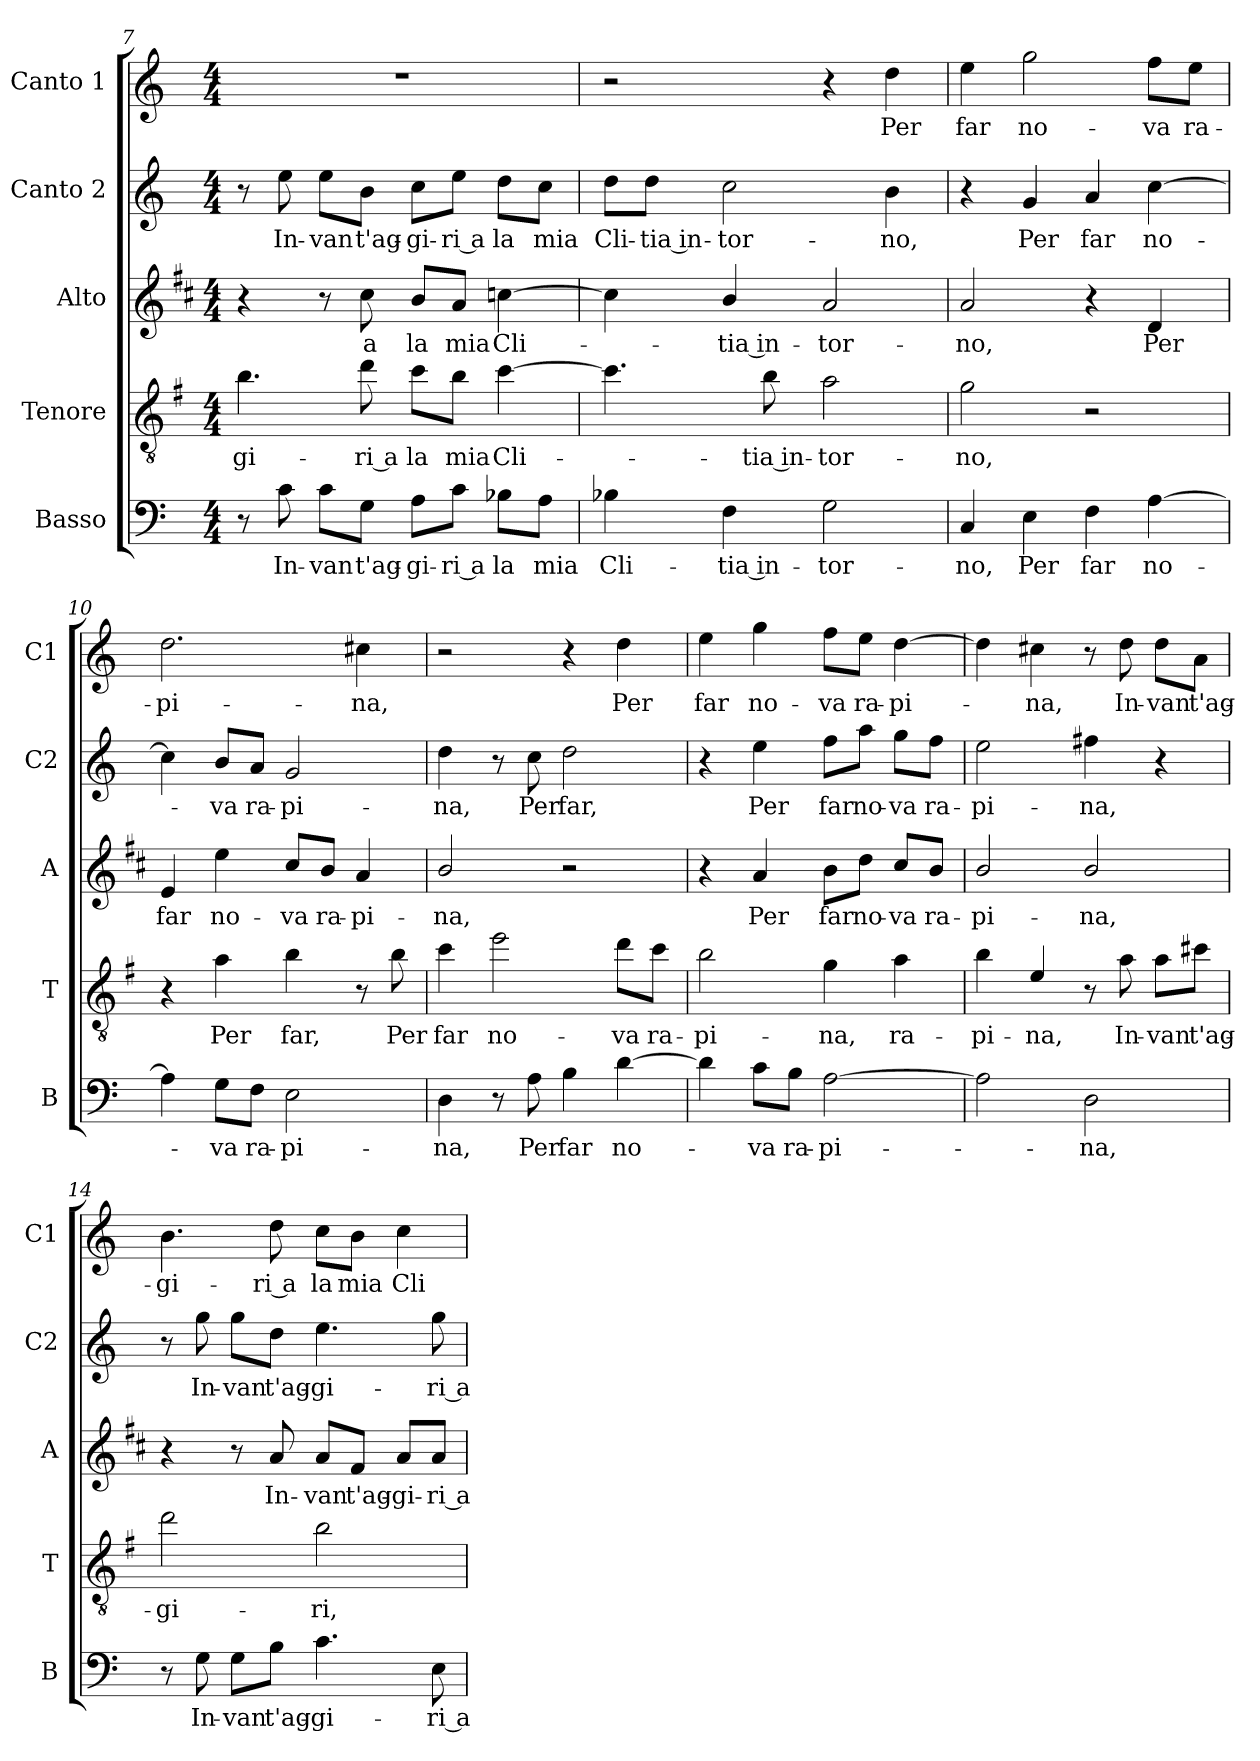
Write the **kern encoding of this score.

**kern	**text	**kern	**text	**kern	**text	**kern	**text	**kern	**text
*part5	*part5	*part4	*part4	*part3	*part3	*part2	*part2	*part1	*part1
*staff5	*staff5	*staff4	*staff4	*staff3	*staff3	*staff2	*staff2	*staff1	*staff1
*I"Basso	*	*I"Tenore	*	*I"Alto	*	*I"Canto 2	*	*I"Canto 1	*
*I'B	*	*I'T	*	*I'A	*	*I'C2	*	*I'C1	*
*clefF4	*	*clefGv2	*	*clefG2	*	*clefG2	*	*clefG2	*
*	*	*ITrd4c7	*	*ITrd1c2	*	*	*	*	*
*k[]	*	*k[]	*	*k[]	*	*k[]	*	*k[]	*
*C:	*	*C:	*	*C:	*	*C:	*	*C:	*
*M4/4	*	*M4/4	*	*M4/4	*	*M4/4	*	*M4/4	*
=7	=7	=7	=7	=7	=7	=7	=7	=7	=7
!	!	!	!LO:LY:b	!	!	!	!	!	!
8r	.	4.e\	-gi-	4r	.	8r	.	1r	.
!	!LO:LY:b	!	!	!	!	!	!LO:LY:b	!	!
8c\	In-	.	.	.	.	8ee\	In-	.	.
!	!LO:LY:b	!	!	!	!	!	!LO:LY:b	!	!
8c\L	-van	.	.	8r	.	8ee\L	-van	.	.
!	!LO:LY:b	!	!LO:LY:b	!	!LO:LY:b	!	!LO:LY:b	!	!
8G\J	t'ag-	8g\	-ri a	8b\	a	8b\J	t'ag-	.	.
!	!LO:LY:b	!	!LO:LY:b	!	!LO:LY:b	!	!LO:LY:b	!	!
8A\L	-gi-	8f\L	la	8a/L	la	8cc\L	-gi-	.	.
!	!LO:LY:b	!	!LO:LY:b	!	!LO:LY:b	!	!LO:LY:b	!	!
8c\J	-ri a	8e\J	mia	8g/J	mia	8ee\J	-ri a	.	.
!	!LO:LY:b	!	!LO:LY:b	!	!LO:LY:b	!	!LO:LY:b	!	!
8B-X\L	la	[4f\	Cli-	[4b-X\	Cli-	8dd\L	la	.	.
!	!LO:LY:b	!	!	!	!	!	!LO:LY:b	!	!
8A\J	mia	.	.	.	.	8cc\J	mia	.	.
=8	=8	=8	=8	=8	=8	=8	=8	=8	=8
!	!LO:LY:b	!	!	!	!	!	!LO:LY:b	!	!
4B-X\	Cli-	4.f\]	.	4b-\]	.	8dd\L	Cli-	2r	.
!	!	!	!	!	!	!	!LO:LY:b	!	!
.	.	.	.	.	.	8dd\J	-tia in-	.	.
!	!LO:LY:b	!	!	!	!LO:LY:b	!	!LO:LY:b	!	!
4F\	-tia in-	.	.	4a/	-tia in-	2cc\	-tor-	.	.
!	!	!	!LO:LY:b	!	!	!	!	!	!
.	.	8e\	-tia in-	.	.	.	.	.	.
!	!LO:LY:b	!	!LO:LY:b	!	!LO:LY:b	!	!	!	!
2G\	-tor-	2d\	-tor-	2g/	-tor-	.	.	4r	.
!	!	!	!	!	!	!	!LO:LY:b	!	!LO:LY:b
.	.	.	.	.	.	4b\	-no,	4dd\	Per
!!LO:PB:g=z
=9	=9	=9	=9	=9	=9	=9	=9	=9	=9
!	!LO:LY:b	!	!LO:LY:b	!	!LO:LY:b	!	!	!	!LO:LY:b
4C/	-no,	2c\	-no,	2g/	-no,	4r	.	4ee\	far
!	!LO:LY:b	!	!	!	!	!	!LO:LY:b	!	!LO:LY:b
4E\	Per	.	.	.	.	4g/	Per	2gg\	no-
!	!LO:LY:b	!	!	!	!	!	!LO:LY:b	!	!
4F\	far	2r	.	4r	.	4a/	far	.	.
!	!LO:LY:b	!	!	!	!LO:LY:b	!	!LO:LY:b	!	!LO:LY:b
[4A\	no-	.	.	4c/	Per	[4cc\	no-	8ff\L	-va
!	!	!	!	!	!	!	!	!	!LO:LY:b
.	.	.	.	.	.	.	.	8ee\J	ra-
=10	=10	=10	=10	=10	=10	=10	=10	=10	=10
!	!	!	!	!	!LO:LY:b	!	!	!	!LO:LY:b
4A\]	.	4r	.	4d/	far	4cc\]	.	2.dd\	-pi-
!	!LO:LY:b	!	!LO:LY:b	!	!LO:LY:b	!	!LO:LY:b	!	!
8G\L	-va	4d\	Per	4dd\	no-	8b/L	-va	.	.
!	!LO:LY:b	!	!	!	!	!	!LO:LY:b	!	!
8F\J	ra-	.	.	.	.	8a/J	ra-	.	.
!	!LO:LY:b	!	!LO:LY:b	!	!LO:LY:b	!	!LO:LY:b	!	!
2E\	-pi-	4e\	far,	8b/L	-va	2g/	-pi-	.	.
!	!	!	!	!	!LO:LY:b	!	!	!	!
.	.	.	.	8a/J	ra-	.	.	.	.
!	!	!	!	!	!LO:LY:b	!	!	!	!LO:LY:b
.	.	8r	.	4g/	-pi-	.	.	4cc#X\	-na,
!	!	!	!LO:LY:b	!	!	!	!	!	!
.	.	8e\	Per	.	.	.	.	.	.
=11	=11	=11	=11	=11	=11	=11	=11	=11	=11
!	!LO:LY:b	!	!LO:LY:b	!	!LO:LY:b	!	!LO:LY:b	!	!
4D\	-na,	4f\	far	2a/	-na,	4dd\	-na,	2r	.
!	!	!	!LO:LY:b	!	!	!	!	!	!
8r	.	2a\	no-	.	.	8r	.	.	.
!	!LO:LY:b	!	!	!	!	!	!LO:LY:b	!	!
8A\	Per	.	.	.	.	8cc\	Per	.	.
!	!LO:LY:b	!	!	!	!	!	!LO:LY:b	!	!
4B\	far	.	.	2r	.	2dd\	far,	4r	.
!	!LO:LY:b	!	!LO:LY:b	!	!	!	!	!	!LO:LY:b
[4d\	no-	8g\L	-va	.	.	.	.	4dd\	Per
!	!	!	!LO:LY:b	!	!	!	!	!	!
.	.	8f\J	ra-	.	.	.	.	.	.
=12	=12	=12	=12	=12	=12	=12	=12	=12	=12
!	!	!	!LO:LY:b	!	!	!	!	!	!LO:LY:b
4d\]	.	2e\	-pi-	4r	.	4r	.	4ee\	far
!	!LO:LY:b	!	!	!	!LO:LY:b	!	!LO:LY:b	!	!LO:LY:b
8c\L	-va	.	.	4g/	Per	4ee\	Per	4gg\	no-
!	!LO:LY:b	!	!	!	!	!	!	!	!
8B\J	ra-	.	.	.	.	.	.	.	.
!	!LO:LY:b	!	!LO:LY:b	!	!LO:LY:b	!	!LO:LY:b	!	!LO:LY:b
[2A\	-pi-	4c\	-na,	8a\L	far	8ff\L	far	8ff\L	-va
!	!	!	!	!	!LO:LY:b	!	!LO:LY:b	!	!LO:LY:b
.	.	.	.	8cc\J	no-	8aa\J	no-	8ee\J	ra-
!	!	!	!LO:LY:b	!	!LO:LY:b	!	!LO:LY:b	!	!LO:LY:b
.	.	4d\	ra-	8b/L	-va	8gg\L	-va	[4dd\	-pi-
!	!	!	!	!	!LO:LY:b	!	!LO:LY:b	!	!
.	.	.	.	8a/J	ra-	8ff\J	ra-	.	.
=13	=13	=13	=13	=13	=13	=13	=13	=13	=13
!	!	!	!LO:LY:b	!	!LO:LY:b	!	!LO:LY:b	!	!
2A\]	.	4e\	-pi-	2a/	-pi-	2ee\	-pi-	4dd\]	.
!	!	!	!LO:LY:b	!	!	!	!	!	!LO:LY:b
.	.	4A/	-na,	.	.	.	.	4cc#X\	-na,
!	!LO:LY:b	!	!	!	!LO:LY:b	!	!LO:LY:b	!	!
2D\	-na,	8r	.	2a/	-na,	4ff#X\	-na,	8r	.
!	!	!	!LO:LY:b	!	!	!	!	!	!LO:LY:b
.	.	8d\	In-	.	.	.	.	8dd\	In-
!	!	!	!LO:LY:b	!	!	!	!	!	!LO:LY:b
.	.	8d\L	-van	.	.	4r	.	8dd\L	-van
!	!	!	!LO:LY:b	!	!	!	!	!	!LO:LY:b
.	.	8f#X\J	t'ag-	.	.	.	.	8a\J	t'ag-
!!LO:LB:g=z
=14	=14	=14	=14	=14	=14	=14	=14	=14	=14
!	!	!	!LO:LY:b	!	!	!	!	!	!LO:LY:b
8r	.	2g\	-gi-	4r	.	8r	.	4.b\	-gi-
!	!LO:LY:b	!	!	!	!	!	!LO:LY:b	!	!
8G\	In-	.	.	.	.	8gg\	In-	.	.
!	!LO:LY:b	!	!	!	!	!	!LO:LY:b	!	!
8G\L	-van	.	.	8r	.	8gg\L	-van	.	.
!	!LO:LY:b	!	!	!	!LO:LY:b	!	!LO:LY:b	!	!LO:LY:b
8B\J	t'ag-	.	.	8g/	In-	8dd\J	t'ag-	8dd\	-ri a
!	!LO:LY:b	!	!LO:LY:b	!	!LO:LY:b	!	!LO:LY:b	!	!LO:LY:b
4.c\	-gi-	2e\	-ri,	8g/L	-van	4.ee\	-gi-	8cc\L	la
!	!	!	!	!	!LO:LY:b	!	!	!	!LO:LY:b
.	.	.	.	8e/J	t'ag-	.	.	8b\J	mia
!	!	!	!	!	!LO:LY:b	!	!	!	!LO:LY:b
.	.	.	.	8g/L	-gi-	.	.	4cc\	Cli-
!	!LO:LY:b	!	!	!	!LO:LY:b	!	!LO:LY:b	!	!
8E\	-ri a	.	.	8g/J	-ri a	8gg\	-ri a	.	.
=	=	=	=	=	=	=	=	=	=
*-	*-	*-	*-	*-	*-	*-	*-	*-	*-
